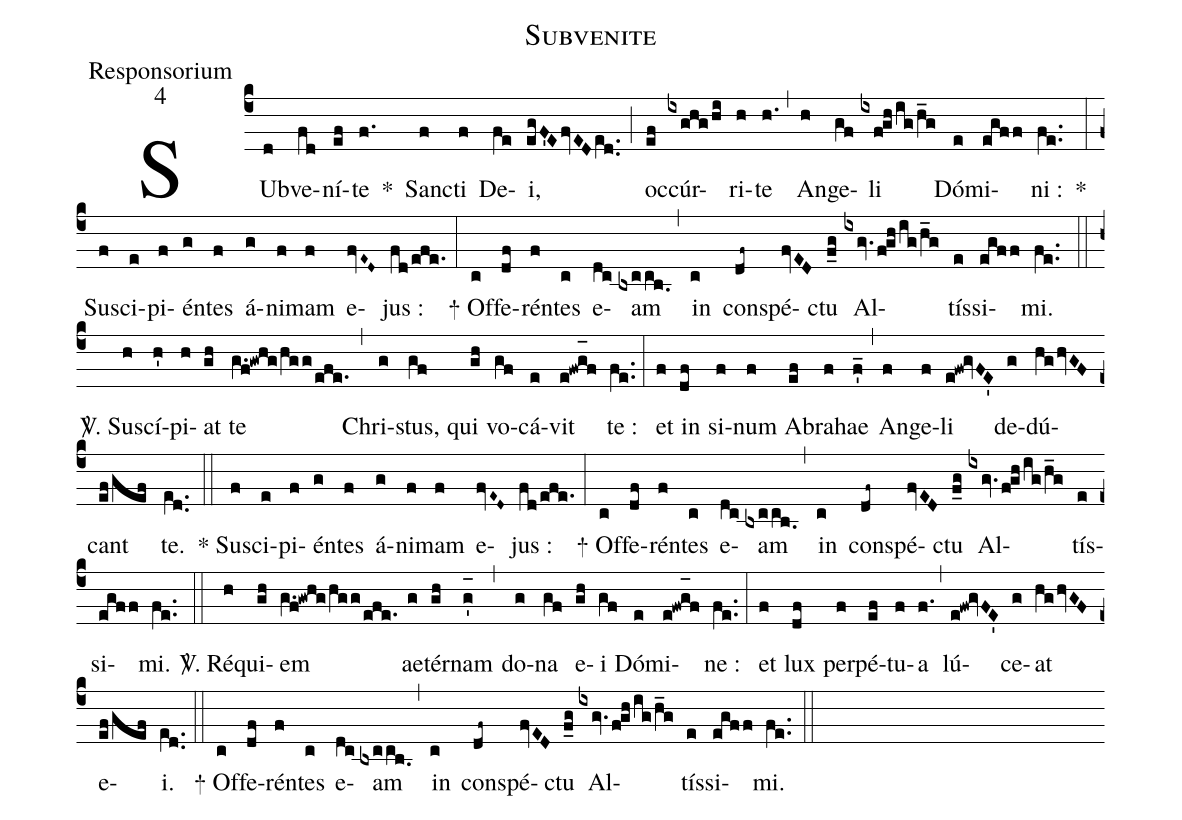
name:Subvenite;
office-part:Responsorium;
mode:4;
%%
(c4) SUb(d)ve(fd)ní(ef)te(f.) *() San(f)cti(f) De(fe)i,(egF'EfvEDe[ll:1]d..) (;) oc(ef)cúr(ixghg/hi)ri(h)te(h.) (,) An(h)ge(gf)li(ixfghig/h_g) Dó(e)mi(egff)ni :(fe..) *(:) Sus(f)ci(e)pi(f)én(g)tes(f) á(g)ni(f)mam(f) e(fvE~D~)jus :(fd/efe.) (:) + Of(c)fe(df)rén(f)tes(c) e(dc)am(bxccb.0) (,) in(c) con(df~)spé(fvED)ctu(f_g) Al(ixgv.fghig/h_g)tís(e)si(egff)mi.(fe..) (::)
<sp>V/</sp>. Sus(h)cí(h')pi(h)at(gh) te(g.f!gwhg/hgg/efe.) (,) Chri(g)stus,(gf) qui(gh) vo(gf)cá(e)vit(e!fwg_[oh:h]f) te :(fe..) (:) et(f) in(df) si(f)num(f) A(ef)bra(f)hae(f'_) (,) An(f)ge(f)li(e!fw!gvFE') de(g)dú(hghvGF)cant(ef/gef) te.(e[ll:1]d..) (::) <nlba>* Sus(f)ci(e)pi(f)én(g)tes</nlba>(f) á(g)ni(f)mam(f) e(fvE~D~)jus :(fd/efe.) (:) + Of(c)fe(df)rén(f)tes(c) e(dc)am(bxccb.0) (,) in(c) con(df~)spé(fvED)ctu(f_g) Al(ixgv.fghig/h_g)tís(e)si(egff)mi.(fe..) (::)
<sp>V/</sp>. Ré(h)qui(gh)em(g.f!gwhg/hgg/efe.) ae(g)tér(gh)nam(g'_[oh:h]) (,) do(g)na(gf) e(gh)i(gf) Dó(e)mi(e!fwg_[oh:h]f)ne :(fe..) (:) et(f) lux(df) per(f)pé(ef)tu(f)a(f.) (,) lú(e!fw!gvFE')ce(g)at(hghvGF) e(ef/gef)i.(e[ll:1]d..) (::) + Of(c)fe(df)rén(f)tes(c) e(dc)am(bxccb.0) (,) in(c) con(df~)spé(fvED)ctu(f_g) Al(ixgv.fghig/h_g)tís(e)si(egff)mi.(fe..) (::)
